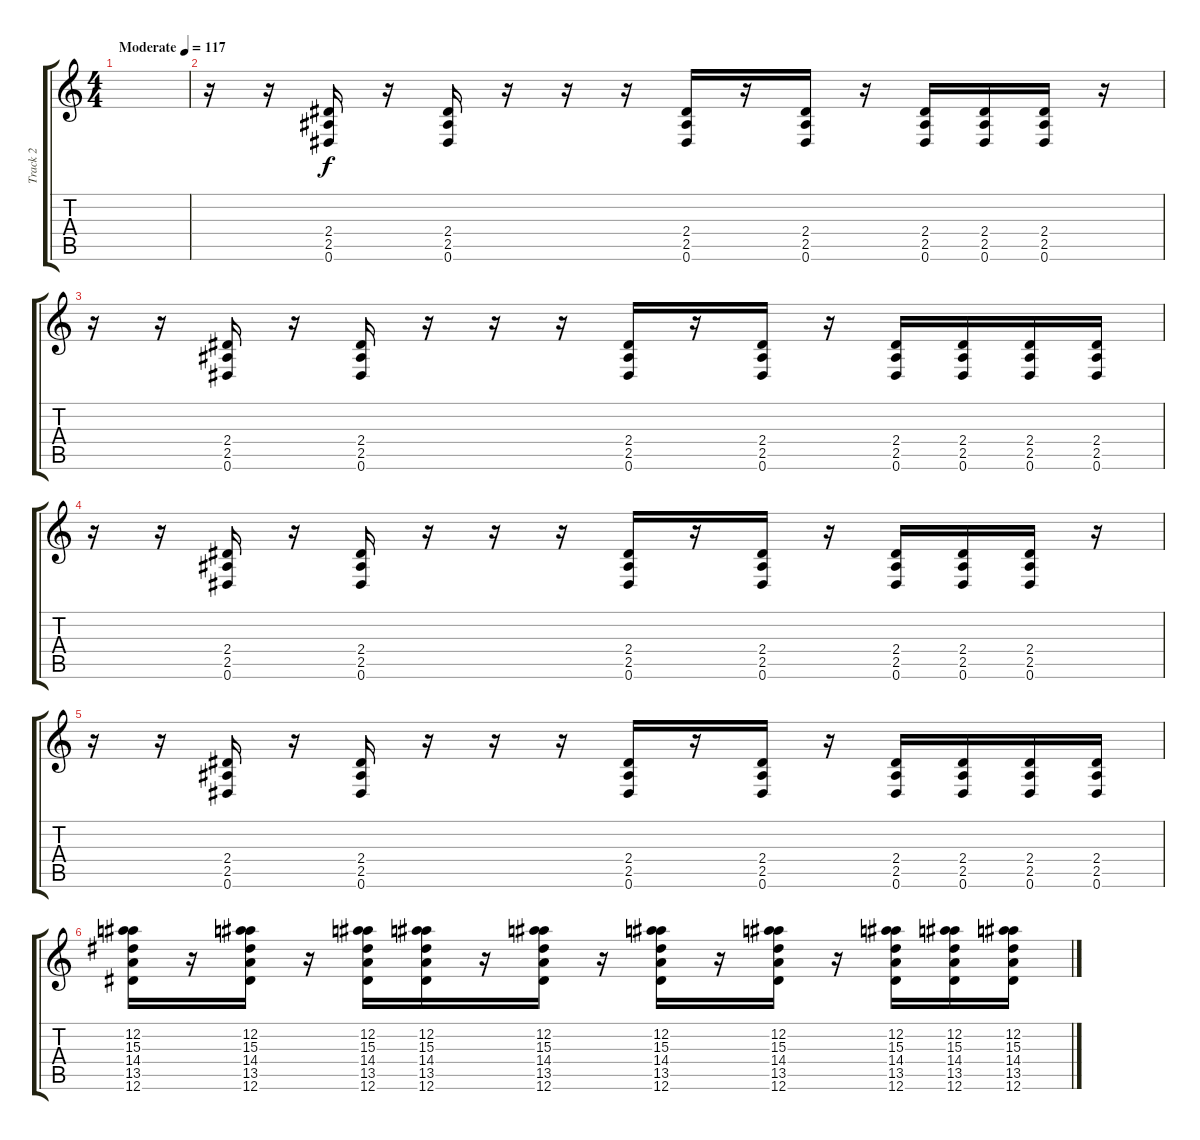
\track ("Track 2" "Track 2") {instrument distortionguitar}
\staff {score tabs}
\tuning (Eb4 Bb3 Gb3 Db3 Ab2 Eb2) {hide}
\ts (4 4)
\tempo (117 "Moderate")
\clef g2
\ks c
|
r.16 r.16 (2.4 2.5 0.6).16 r.16 (2.4 2.5 0.6).16 r.16 r.16 r.16 (2.4 2.5 0.6).16 r.16 (2.4 2.5 0.6).16 r.16 (2.4 2.5 0.6).16 (2.4 2.5 0.6).16 (2.4 2.5 0.6).16 r.16 |
r.16 r.16 (2.4 2.5 0.6).16 r.16 (2.4 2.5 0.6).16 r.16 r.16 r.16 (2.4 2.5 0.6).16 r.16 (2.4 2.5 0.6).16 r.16 (2.4 2.5 0.6).16 (2.4 2.5 0.6).16 (2.4 2.5 0.6).16 (2.4 2.5 0.6).16 |
r.16 r.16 (2.4 2.5 0.6).16 r.16 (2.4 2.5 0.6).16 r.16 r.16 r.16 (2.4 2.5 0.6).16 r.16 (2.4 2.5 0.6).16 r.16 (2.4 2.5 0.6).16 (2.4 2.5 0.6).16 (2.4 2.5 0.6).16 r.16 |
r.16 r.16 (2.4 2.5 0.6).16 r.16 (2.4 2.5 0.6).16 r.16 r.16 r.16 (2.4 2.5 0.6).16 r.16 (2.4 2.5 0.6).16 r.16 (2.4 2.5 0.6).16 (2.4 2.5 0.6).16 (2.4 2.5 0.6).16 (2.4 2.5 0.6).16 |
(12.2 15.3 14.4 13.5 12.6).16 r.16 (12.2 15.3 14.4 13.5 12.6).16 r.16 (12.2 15.3 14.4 13.5 12.6).16 (12.2 15.3 14.4 13.5 12.6).16 r.16 (12.2 15.3 14.4 13.5 12.6).16 r.16 (12.2 15.3 14.4 13.5 12.6).16 r.16 (12.2 15.3 14.4 13.5 12.6).16 r.16 (12.2 15.3 14.4 13.5 12.6).16 (12.2 15.3 14.4 13.5 12.6).16 (12.2 15.3 14.4 13.5 12.6).16
